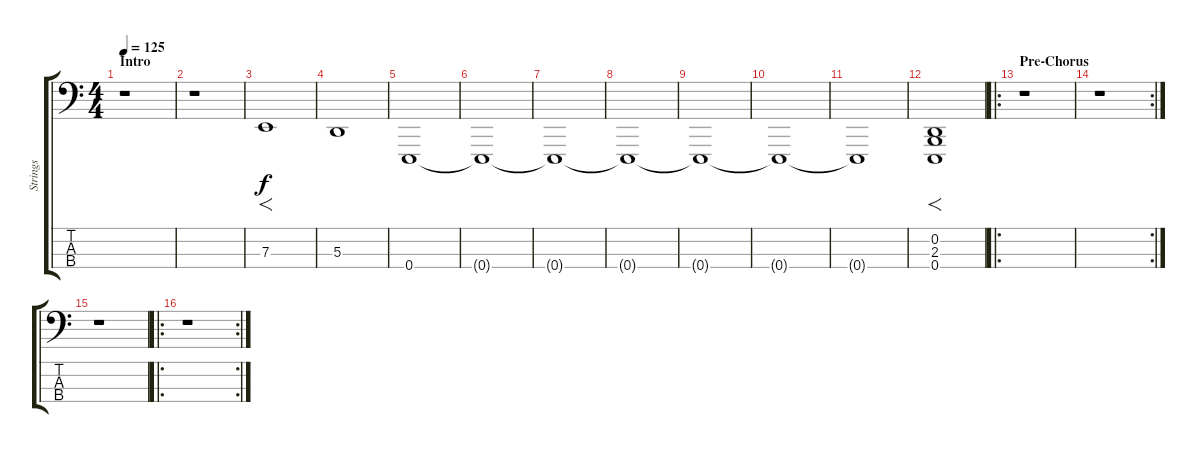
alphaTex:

\track ("Strings" "Strings") {instrument stringensemble1}
\staff {score tabs}
\tuning (G2 D2 A1 E1) {hide}
\ts (4 4)
\section ("" "Intro")
\tempo 125
\clef f4
\ks c
r.1{dy f instrument stringensemble1} |
r.1 |
7.3.1{f} |
5.3.1 |
0.4.1 |
0.4{t}.1 |
0.4{t}.1 |
0.4{t}.1 |
0.4{t}.1 |
0.4{t}.1 |
0.4{t}.1 |
(0.2 2.3 0.4).1{f} |
\ro
\section ("" "Pre-Chorus")
r.1 |
\rc 2
r.1 |
r.1 |
\ro
\rc 2
r.1
